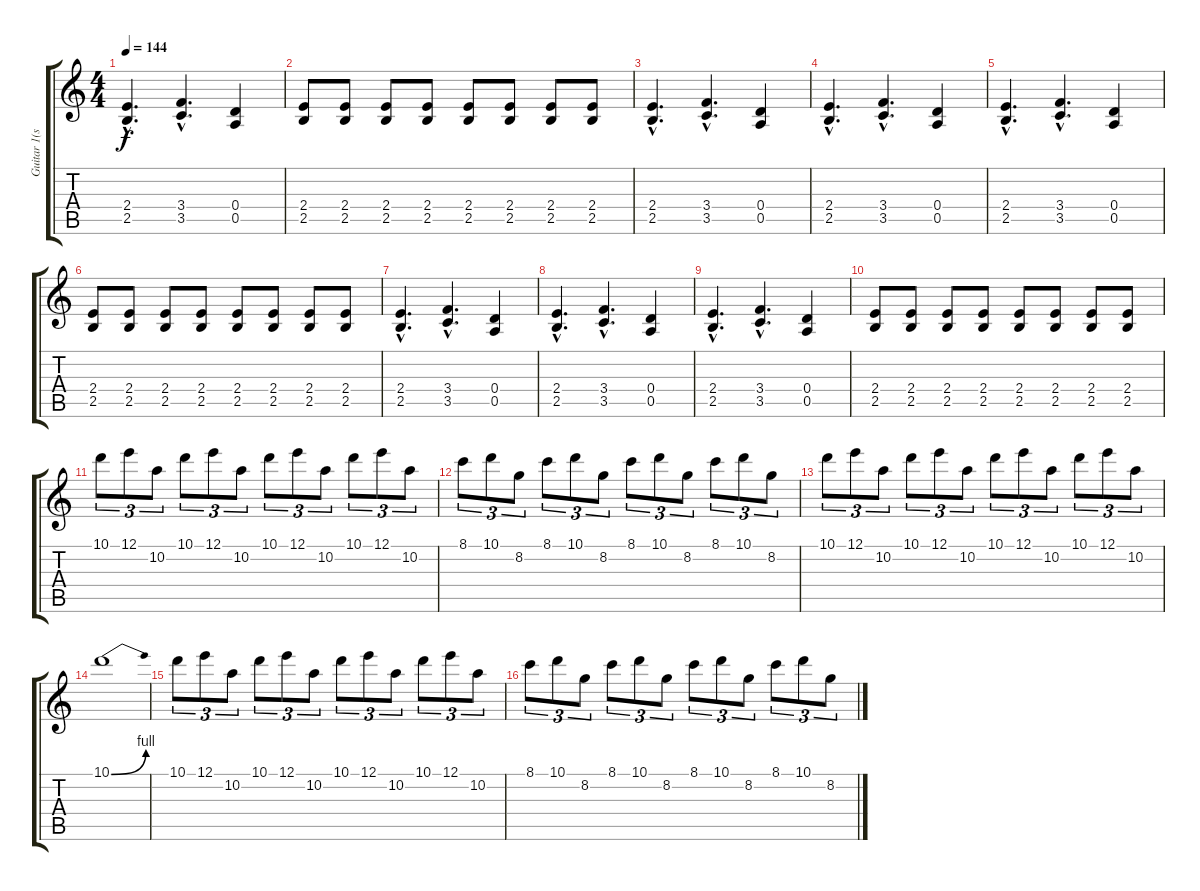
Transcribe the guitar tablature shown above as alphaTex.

\track ("Guitar 1(stian)" "Guitar 1(s") {instrument distortionguitar}
\staff {score tabs}
\tuning (E4 B3 G3 D3 A2 E2) {hide}
\ts (4 4)
\tempo 144
\clef g2
\ks c
(2.4{hac} 2.5{hac}).4{d dy f} (3.4{hac} 3.5{hac}).4{d} (0.4 0.5).4 |
(2.4 2.5).8 (2.4 2.5).8 (2.4 2.5).8 (2.4 2.5).8 (2.4 2.5).8 (2.4 2.5).8 (2.4 2.5).8 (2.4 2.5).8 |
(2.4{hac} 2.5{hac}).4{d} (3.4{hac} 3.5{hac}).4{d} (0.4 0.5).4 |
(2.4{hac} 2.5{hac}).4{d} (3.4{hac} 3.5{hac}).4{d} (0.4 0.5).4 |
(2.4{hac} 2.5{hac}).4{d} (3.4{hac} 3.5{hac}).4{d} (0.4 0.5).4 |
(2.4 2.5).8 (2.4 2.5).8 (2.4 2.5).8 (2.4 2.5).8 (2.4 2.5).8 (2.4 2.5).8 (2.4 2.5).8 (2.4 2.5).8 |
(2.4{hac} 2.5{hac}).4{d} (3.4{hac} 3.5{hac}).4{d} (0.4 0.5).4 |
(2.4{hac} 2.5{hac}).4{d} (3.4{hac} 3.5{hac}).4{d} (0.4 0.5).4 |
(2.4{hac} 2.5{hac}).4{d} (3.4{hac} 3.5{hac}).4{d} (0.4 0.5).4 |
(2.4 2.5).8 (2.4 2.5).8 (2.4 2.5).8 (2.4 2.5).8 (2.4 2.5).8 (2.4 2.5).8 (2.4 2.5).8 (2.4 2.5).8 |
10.1.8{tu (3 2)} 12.1.8{tu (3 2)} 10.2.8{tu (3 2)} 10.1.8{tu (3 2)} 12.1.8{tu (3 2)} 10.2.8{tu (3 2)} 10.1.8{tu (3 2)} 12.1.8{tu (3 2)} 10.2.8{tu (3 2)} 10.1.8{tu (3 2)} 12.1.8{tu (3 2)} 10.2.8{tu (3 2)} |
8.1.8{tu (3 2)} 10.1.8{tu (3 2)} 8.2.8{tu (3 2)} 8.1.8{tu (3 2)} 10.1.8{tu (3 2)} 8.2.8{tu (3 2)} 8.1.8{tu (3 2)} 10.1.8{tu (3 2)} 8.2.8{tu (3 2)} 8.1.8{tu (3 2)} 10.1.8{tu (3 2)} 8.2.8{tu (3 2)} |
10.1.8{tu (3 2)} 12.1.8{tu (3 2)} 10.2.8{tu (3 2)} 10.1.8{tu (3 2)} 12.1.8{tu (3 2)} 10.2.8{tu (3 2)} 10.1.8{tu (3 2)} 12.1.8{tu (3 2)} 10.2.8{tu (3 2)} 10.1.8{tu (3 2)} 12.1.8{tu (3 2)} 10.2.8{tu (3 2)} |
10.1{be (bend 0 0 60 4)}.1 |
10.1.8{tu (3 2)} 12.1.8{tu (3 2)} 10.2.8{tu (3 2)} 10.1.8{tu (3 2)} 12.1.8{tu (3 2)} 10.2.8{tu (3 2)} 10.1.8{tu (3 2)} 12.1.8{tu (3 2)} 10.2.8{tu (3 2)} 10.1.8{tu (3 2)} 12.1.8{tu (3 2)} 10.2.8{tu (3 2)} |
8.1.8{tu (3 2)} 10.1.8{tu (3 2)} 8.2.8{tu (3 2)} 8.1.8{tu (3 2)} 10.1.8{tu (3 2)} 8.2.8{tu (3 2)} 8.1.8{tu (3 2)} 10.1.8{tu (3 2)} 8.2.8{tu (3 2)} 8.1.8{tu (3 2)} 10.1.8{tu (3 2)} 8.2.8{tu (3 2)}
